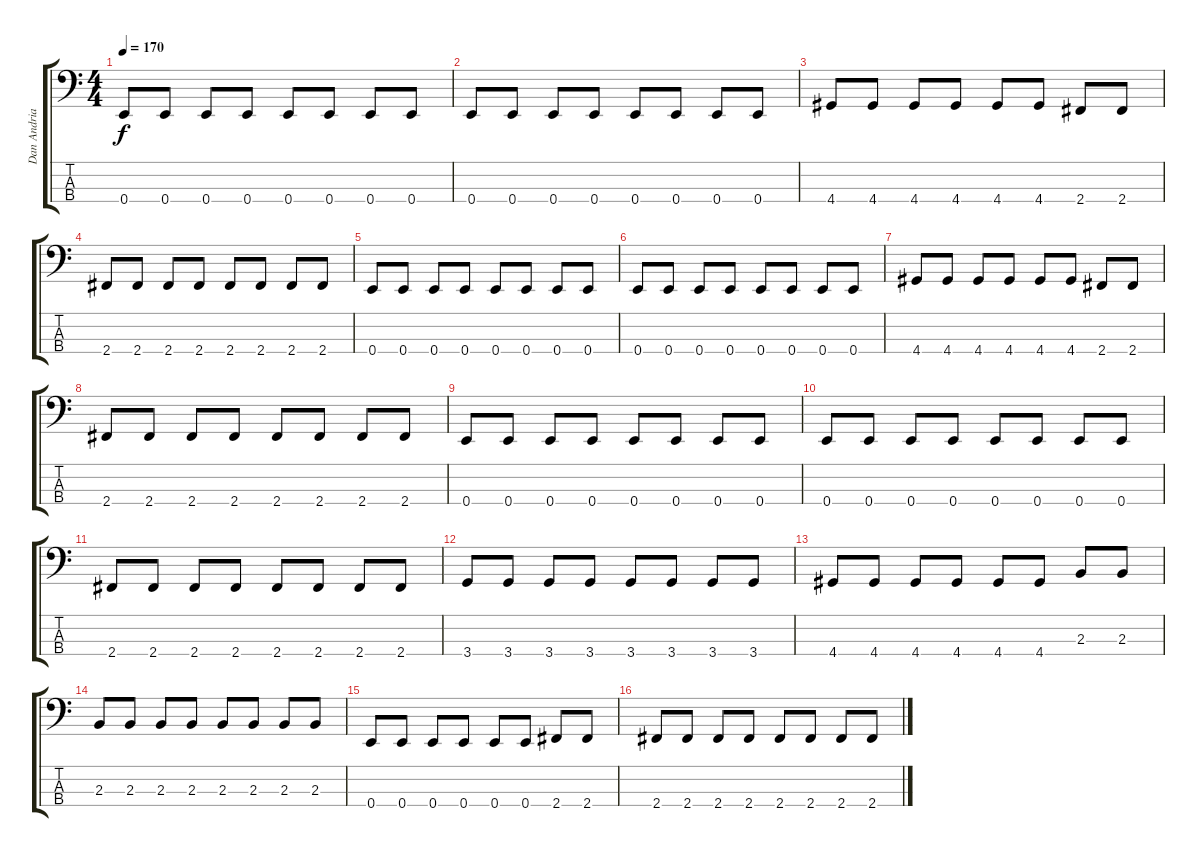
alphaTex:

\track ("Dan Andriano" "Dan Andria") {instrument electricbasspick}
\staff {score tabs}
\tuning (G2 D2 A1 E1) {hide}
\ts (4 4)
\tempo 170
\clef f4
\ks c
0.4.8{dy f} 0.4.8 0.4.8 0.4.8 0.4.8 0.4.8 0.4.8 0.4.8 |
0.4.8 0.4.8 0.4.8 0.4.8 0.4.8 0.4.8 0.4.8 0.4.8 |
4.4.8 4.4.8 4.4.8 4.4.8 4.4.8 4.4.8 2.4.8 2.4.8 |
2.4.8 2.4.8 2.4.8 2.4.8 2.4.8 2.4.8 2.4.8 2.4.8 |
0.4.8 0.4.8 0.4.8 0.4.8 0.4.8 0.4.8 0.4.8 0.4.8 |
0.4.8 0.4.8 0.4.8 0.4.8 0.4.8 0.4.8 0.4.8 0.4.8 |
4.4.8 4.4.8 4.4.8 4.4.8 4.4.8 4.4.8 2.4.8 2.4.8 |
2.4.8 2.4.8 2.4.8 2.4.8 2.4.8 2.4.8 2.4.8 2.4.8 |
0.4.8 0.4.8 0.4.8 0.4.8 0.4.8 0.4.8 0.4.8 0.4.8 |
0.4.8 0.4.8 0.4.8 0.4.8 0.4.8 0.4.8 0.4.8 0.4.8 |
2.4.8 2.4.8 2.4.8 2.4.8 2.4.8 2.4.8 2.4.8 2.4.8 |
3.4.8 3.4.8 3.4.8 3.4.8 3.4.8 3.4.8 3.4.8 3.4.8 |
4.4.8 4.4.8 4.4.8 4.4.8 4.4.8 4.4.8 2.3.8 2.3.8 |
2.3.8 2.3.8 2.3.8 2.3.8 2.3.8 2.3.8 2.3.8 2.3.8 |
0.4.8 0.4.8 0.4.8 0.4.8 0.4.8 0.4.8 2.4.8 2.4.8 |
2.4.8 2.4.8 2.4.8 2.4.8 2.4.8 2.4.8 2.4.8 2.4.8
